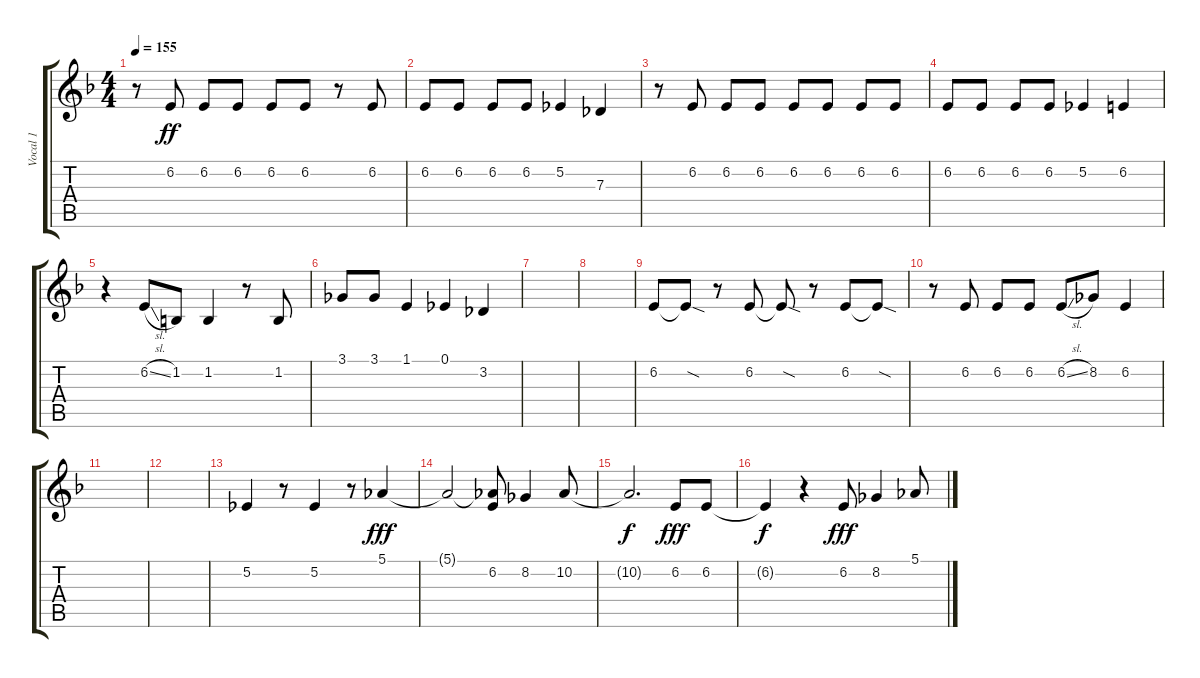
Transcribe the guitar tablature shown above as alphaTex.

\track ("Vocal 1" "Vocal 1") {instrument baritonesax}
\staff {score tabs}
\tuning (Eb4 Bb3 Gb3 Db3 Ab2 Eb2) {hide}
\ts (4 4)
\tempo 155
\clef g2
\ks dminor
r.8{dy ff} 6.2.8 6.2.8 6.2.8 6.2.8 6.2.8 r.8 6.2.8 |
6.2.8 6.2.8 6.2.8 6.2.8 5.2.4 7.3.4 |
r.8 6.2.8 6.2.8 6.2.8 6.2.8 6.2.8 6.2.8 6.2.8 |
6.2.8 6.2.8 6.2.8 6.2.8 5.2.4 6.2.4 |
r.4 6.2{sl}.8 1.2.8 1.2.4 r.8 1.2.8 |
3.1.8 3.1.8 1.1.4 0.1.4 3.2.4 |
|
|
6.2.8 6.2{sod t}.8 r.8 6.2.8 6.2{sod t}.8 r.8 6.2.8 6.2{sod t}.8 |
r.8 6.2.8 6.2.8 6.2.8 6.2{sl}.8 8.2.8 6.2.4 |
|
|
5.2.4 r.8 5.2.4 r.8 5.1.4{dy fff} |
5.1{t}.2 (5.1{t} 6.2).8 8.2.4 10.2.8 |
10.2{t}.2{d dy f} 6.2.8{dy fff} 6.2.8 |
6.2{t}.4{dy f} r.4 6.2.8{dy fff} 8.2.4 5.1.8
